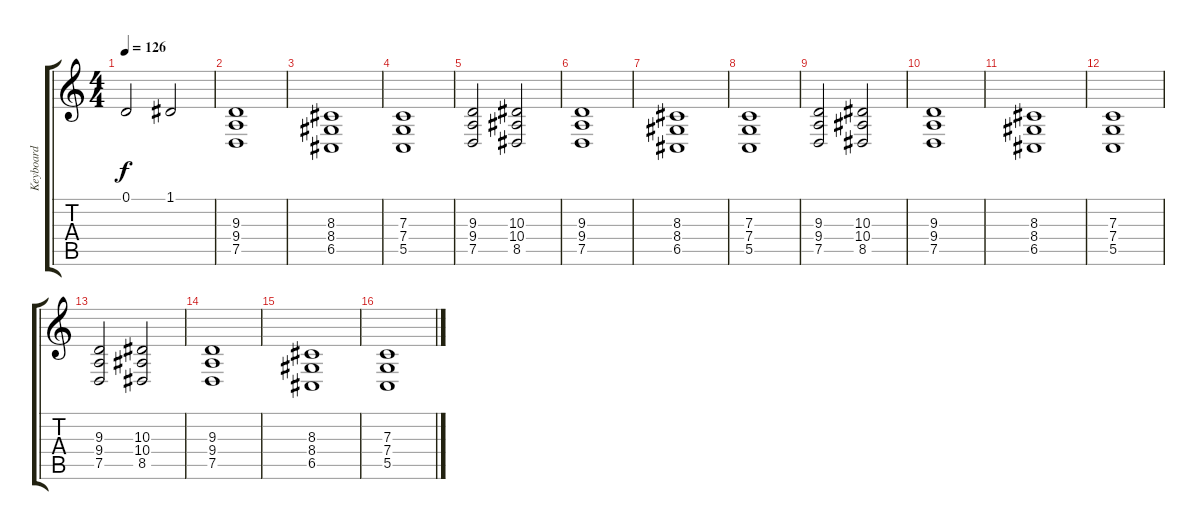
\track ("Keyboard" "Keyboard") {instrument stringensemble2}
\staff {score tabs}
\tuning (D4 A3 F3 C3 G2 D2) {hide}
\ts (4 4)
\tempo 126
\clef g2
\ks c
0.1.2{dy f} 1.1.2 |
(9.3 9.4 7.5).1 |
(8.3 8.4 6.5).1 |
(7.3 7.4 5.5).1 |
(9.3 9.4 7.5).2 (10.3 10.4 8.5).2 |
(9.3 9.4 7.5).1 |
(8.3 8.4 6.5).1 |
(7.3 7.4 5.5).1 |
(9.3 9.4 7.5).2 (10.3 10.4 8.5).2 |
(9.3 9.4 7.5).1 |
(8.3 8.4 6.5).1 |
(7.3 7.4 5.5).1 |
(9.3 9.4 7.5).2 (10.3 10.4 8.5).2 |
(9.3 9.4 7.5).1 |
(8.3 8.4 6.5).1 |
(7.3 7.4 5.5).1
